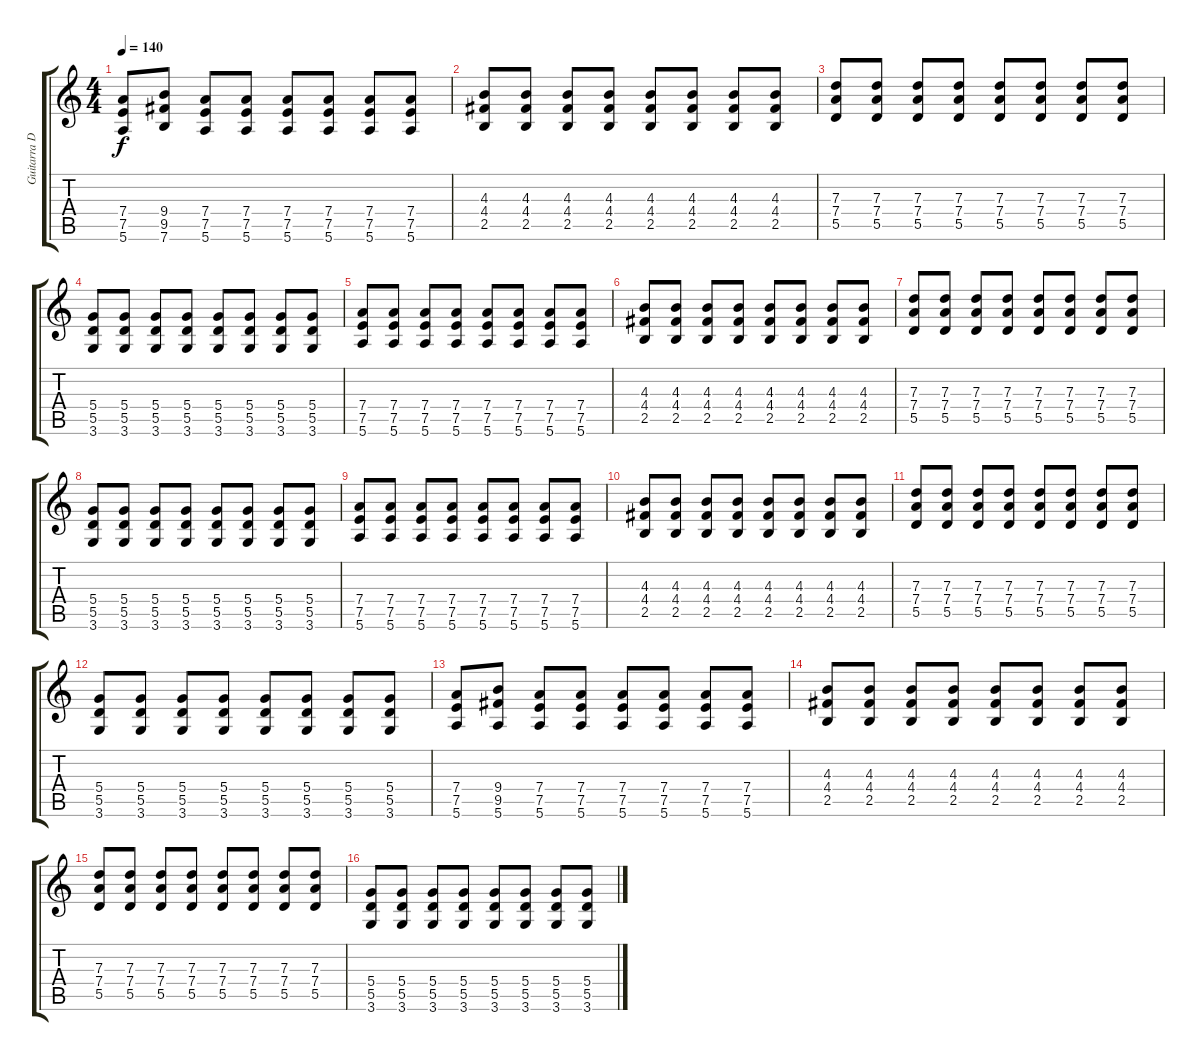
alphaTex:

\track ("Guitarra Direita" "Guitarra D") {instrument acousticguitarsteel}
\staff {score tabs}
\tuning (D4 B3 G3 D3 A2 E2) {hide}
\ts (4 4)
\tempo 140
\clef g2
\ks c
(7.4 7.5 5.6).8{dy f} (9.4 9.5 7.6).8 (7.4 7.5 5.6).8 (7.4 7.5 5.6).8 (7.4 7.5 5.6).8 (7.4 7.5 5.6).8 (7.4 7.5 5.6).8 (7.4 7.5 5.6).8 |
(4.3 4.4 2.5).8 (4.3 4.4 2.5).8 (4.3 4.4 2.5).8 (4.3 4.4 2.5).8 (4.3 4.4 2.5).8 (4.3 4.4 2.5).8 (4.3 4.4 2.5).8 (4.3 4.4 2.5).8 |
(7.3 7.4 5.5).8 (7.3 7.4 5.5).8 (7.3 7.4 5.5).8 (7.3 7.4 5.5).8 (7.3 7.4 5.5).8 (7.3 7.4 5.5).8 (7.3 7.4 5.5).8 (7.3 7.4 5.5).8 |
(5.4 5.5 3.6).8 (5.4 5.5 3.6).8 (5.4 5.5 3.6).8 (5.4 5.5 3.6).8 (5.4 5.5 3.6).8 (5.4 5.5 3.6).8 (5.4 5.5 3.6).8 (5.4 5.5 3.6).8 |
(7.4 7.5 5.6).8 (7.4 7.5 5.6).8 (7.4 7.5 5.6).8 (7.4 7.5 5.6).8 (7.4 7.5 5.6).8 (7.4 7.5 5.6).8 (7.4 7.5 5.6).8 (7.4 7.5 5.6).8 |
(4.3 4.4 2.5).8 (4.3 4.4 2.5).8 (4.3 4.4 2.5).8 (4.3 4.4 2.5).8 (4.3 4.4 2.5).8 (4.3 4.4 2.5).8 (4.3 4.4 2.5).8 (4.3 4.4 2.5).8 |
(7.3 7.4 5.5).8 (7.3 7.4 5.5).8 (7.3 7.4 5.5).8 (7.3 7.4 5.5).8 (7.3 7.4 5.5).8 (7.3 7.4 5.5).8 (7.3 7.4 5.5).8 (7.3 7.4 5.5).8 |
(5.4 5.5 3.6).8 (5.4 5.5 3.6).8 (5.4 5.5 3.6).8 (5.4 5.5 3.6).8 (5.4 5.5 3.6).8 (5.4 5.5 3.6).8 (5.4 5.5 3.6).8 (5.4 5.5 3.6).8 |
(7.4 7.5 5.6).8 (7.4 7.5 5.6).8 (7.4 7.5 5.6).8 (7.4 7.5 5.6).8 (7.4 7.5 5.6).8 (7.4 7.5 5.6).8 (7.4 7.5 5.6).8 (7.4 7.5 5.6).8 |
(4.3 4.4 2.5).8 (4.3 4.4 2.5).8 (4.3 4.4 2.5).8 (4.3 4.4 2.5).8 (4.3 4.4 2.5).8 (4.3 4.4 2.5).8 (4.3 4.4 2.5).8 (4.3 4.4 2.5).8 |
(7.3 7.4 5.5).8 (7.3 7.4 5.5).8 (7.3 7.4 5.5).8 (7.3 7.4 5.5).8 (7.3 7.4 5.5).8 (7.3 7.4 5.5).8 (7.3 7.4 5.5).8 (7.3 7.4 5.5).8 |
(5.4 5.5 3.6).8 (5.4 5.5 3.6).8 (5.4 5.5 3.6).8 (5.4 5.5 3.6).8 (5.4 5.5 3.6).8 (5.4 5.5 3.6).8 (5.4 5.5 3.6).8 (5.4 5.5 3.6).8 |
(7.4 7.5 5.6).8 (9.4 9.5 5.6).8 (7.4 7.5 5.6).8 (7.4 7.5 5.6).8 (7.4 7.5 5.6).8 (7.4 7.5 5.6).8 (7.4 7.5 5.6).8 (7.4 7.5 5.6).8 |
(4.3 4.4 2.5).8 (4.3 4.4 2.5).8 (4.3 4.4 2.5).8 (4.3 4.4 2.5).8 (4.3 4.4 2.5).8 (4.3 4.4 2.5).8 (4.3 4.4 2.5).8 (4.3 4.4 2.5).8 |
(7.3 7.4 5.5).8 (7.3 7.4 5.5).8 (7.3 7.4 5.5).8 (7.3 7.4 5.5).8 (7.3 7.4 5.5).8 (7.3 7.4 5.5).8 (7.3 7.4 5.5).8 (7.3 7.4 5.5).8 |
(5.4 5.5 3.6).8 (5.4 5.5 3.6).8 (5.4 5.5 3.6).8 (5.4 5.5 3.6).8 (5.4 5.5 3.6).8 (5.4 5.5 3.6).8 (5.4 5.5 3.6).8 (5.4 5.5 3.6).8
